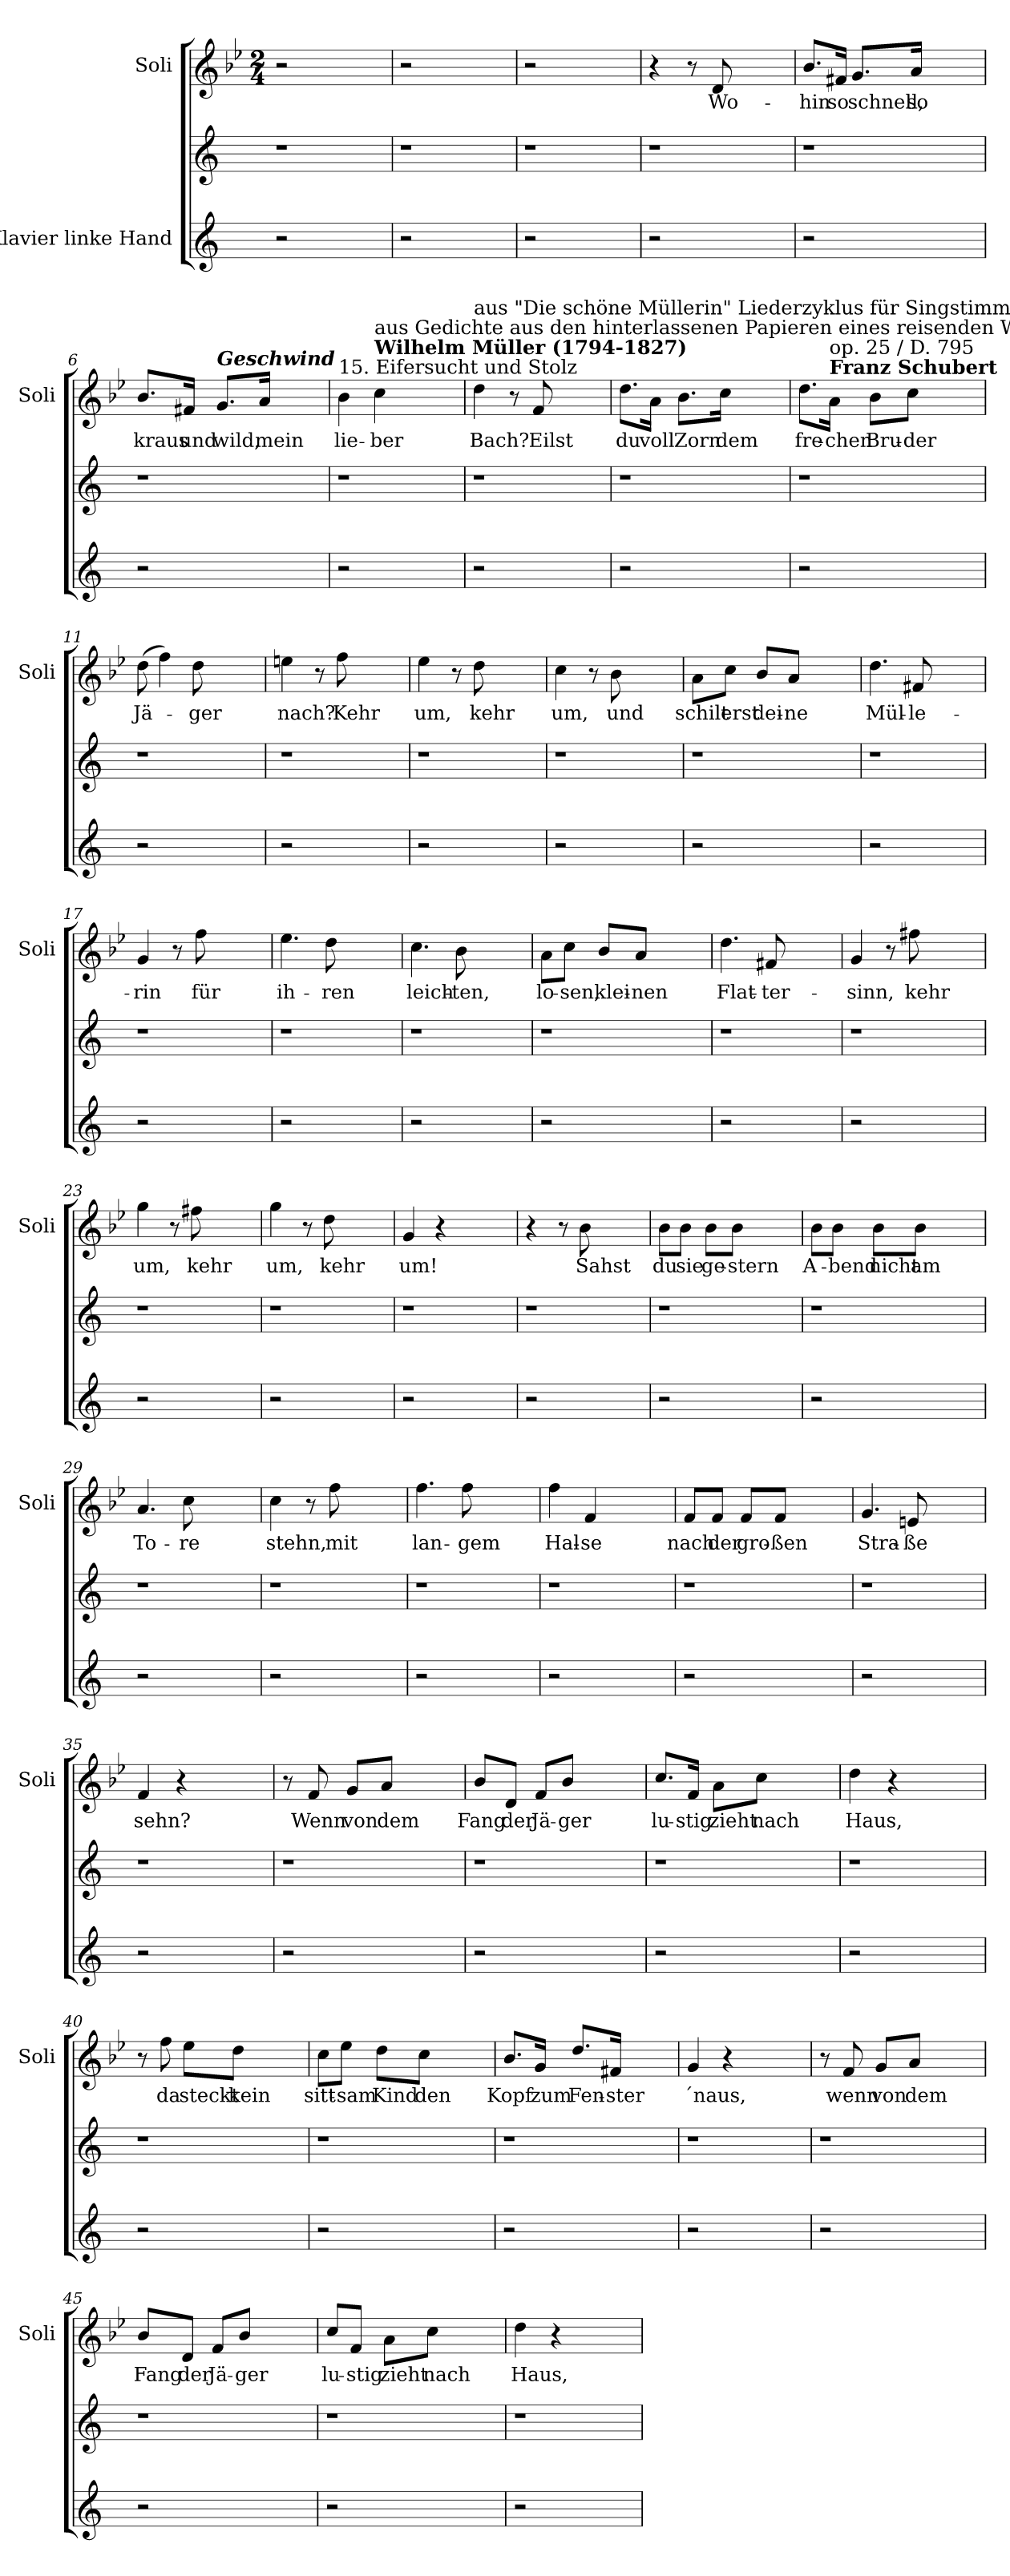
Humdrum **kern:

**kern	**kern	**kern	**text
*part2	*part2	*part1	*part1
*staff3	*staff2	*staff1	*staff1
*I"Klavier linke Hand	*	*I"Soli	*
*	*	*I'Soli	*
*clefG2	*clefG2	*clefG2	*
*k[]	*k[]	*k[b-e-]	*
*	*	*M2/4	*
=1	=1	=1	=1
2r	1r	2r	.
2ryy	.	2ryy	.
=2	=2	=2	=2
2r	1r	2r	.
2ryy	.	2ryy	.
=3	=3	=3	=3
2r	1r	2r	.
2ryy	.	2ryy	.
=4	=4	=4	=4
2r	1r	4r	.
.	.	8r	.
!	!	!	!LO:LY:b
.	.	8d/	Wo-
2ryy	.	2ryy	.
=5	=5	=5	=5
!	!	!	!LO:LY:b
2r	1r	8.b-/L	hin
!	!	!	!LO:LY:b
.	.	16f#X/Jk	so
!	!	!	!LO:LY:b
.	.	8.g/L	schnell,
!	!	!	!LO:LY:b
.	.	16a/Jk	so
2ryy	.	2ryy	.
=6	=6	=6	=6
!	!	!	!LO:LY:b
2r	1r	8.b-/L	kraus
!	!	!	!LO:LY:b
.	.	16f#X/Jk	und
!	!	!LO:TX:a:Bi:t=Geschwind	!
!	!	!	!LO:LY:b
.	.	8.g/L	wild,
!	!	!	!LO:LY:b
.	.	16a/Jk	mein
2ryy	.	2ryy	.
=7	=7	=7	=7
!	!	!LO:TX:a:t=15. Eifersucht und Stolz	!
!	!	!	!LO:LY:b
2r	1r	4b-\	lie-
!	!	!LO:TX:a:B:t=Wilhelm Müller (1794-1827)	!
!	!	!LO:TX:a:t=aus Gedichte aus den hinterlassenen Papieren eines reisenden Waldhornisten 1	!
!	!	!	!LO:LY:b
.	.	4cc\	ber
2ryy	.	2ryy	.
!!LO:LB:g=z
=8	=8	=8	=8
!	!	!LO:TX:a:t=aus "Die schöne Müllerin" Liederzyklus für Singstimme und Piano	!
!	!	!	!LO:LY:b
2r	1r	4dd\	Bach?
.	.	8r	.
!	!	!	!LO:LY:b
.	.	8f/	Eilst
2ryy	.	2ryy	.
=9	=9	=9	=9
!	!	!	!LO:LY:b
2r	1r	8.dd\L	du
!	!	!	!LO:LY:b
.	.	16a\Jk	voll
!	!	!	!LO:LY:b
.	.	8.b-\L	Zorn
!	!	!	!LO:LY:b
.	.	16cc\Jk	dem
2ryy	.	2ryy	.
=10	=10	=10	=10
!	!	!	!LO:LY:b
2r	1r	8.dd\L	fre-
!	!	!LO:TX:a:B:t=Franz Schubert	!
!	!	!LO:TX:a:t=op. 25 / D. 795	!
!	!	!	!LO:LY:b
.	.	16a\Jk	chen
!	!	!	!LO:LY:b
.	.	8b-\L	Bru-
!	!	!	!LO:LY:b
.	.	8cc\J	der
2ryy	.	2ryy	.
!!LO:LB:g=z
=11	=11	=11	=11
!	!	!	!LO:LY:b
2r	1r	(8dd\	Jä-
.	.	4ff\)	.
!	!	!	!LO:LY:b
.	.	8dd\	ger
2ryy	.	2ryy	.
=12	=12	=12	=12
!	!	!	!LO:LY:b
2r	1r	4een\	nach?
.	.	8r	.
!	!	!	!LO:LY:b
.	.	8ff\	Kehr
2ryy	.	2ryy	.
=13	=13	=13	=13
!	!	!	!LO:LY:b
2r	1r	4ee-\	um,
.	.	8r	.
!	!	!	!LO:LY:b
.	.	8dd\	kehr
2ryy	.	2ryy	.
=14	=14	=14	=14
!	!	!	!LO:LY:b
2r	1r	4cc\	um,
.	.	8r	.
!	!	!	!LO:LY:b
.	.	8b-\	und
2ryy	.	2ryy	.
=15	=15	=15	=15
!	!	!	!LO:LY:b
2r	1r	8a\L	schilt
!	!	!	!LO:LY:b
.	.	8cc\J	erst
!	!	!	!LO:LY:b
.	.	8b-/L	dei-
!	!	!	!LO:LY:b
.	.	8a/J	ne
2ryy	.	2ryy	.
!!LO:LB:g=z
=16	=16	=16	=16
!	!	!	!LO:LY:b
2r	1r	4.dd\	Mül-
!	!	!	!LO:LY:b
.	.	8f#X/	le-
2ryy	.	2ryy	.
=17	=17	=17	=17
!	!	!	!LO:LY:b
2r	1r	4g/	rin
.	.	8r	.
!	!	!	!LO:LY:b
.	.	8ff\	für
2ryy	.	2ryy	.
=18	=18	=18	=18
!	!	!	!LO:LY:b
2r	1r	4.ee-\	ih-
!	!	!	!LO:LY:b
.	.	8dd\	ren
2ryy	.	2ryy	.
=19	=19	=19	=19
!	!	!	!LO:LY:b
2r	1r	4.cc\	leich-
!	!	!	!LO:LY:b
.	.	8b-\	ten,
2ryy	.	2ryy	.
=20	=20	=20	=20
!	!	!	!LO:LY:b
2r	1r	8a\L	lo-
!	!	!	!LO:LY:b
.	.	8cc\J	sen,
!	!	!	!LO:LY:b
.	.	8b-/L	klei-
!	!	!	!LO:LY:b
.	.	8a/J	nen
2ryy	.	2ryy	.
=21	=21	=21	=21
!	!	!	!LO:LY:b
2r	1r	4.dd\	Flat-
!	!	!	!LO:LY:b
.	.	8f#X/	ter-
2ryy	.	2ryy	.
!!LO:PB:g=z
=22	=22	=22	=22
!	!	!	!LO:LY:b
2r	1r	4g/	sinn,
.	.	8r	.
!	!	!	!LO:LY:b
.	.	8ff#X\	kehr
2ryy	.	2ryy	.
=23	=23	=23	=23
!	!	!	!LO:LY:b
2r	1r	4gg\	um,
.	.	8r	.
!	!	!	!LO:LY:b
.	.	8ff#X\	kehr
2ryy	.	2ryy	.
=24	=24	=24	=24
!	!	!	!LO:LY:b
2r	1r	4gg\	um,
.	.	8r	.
!	!	!	!LO:LY:b
.	.	8dd\	kehr
2ryy	.	2ryy	.
=25	=25	=25	=25
!	!	!	!LO:LY:b
2r	1r	4g/	um!
.	.	4r	.
2ryy	.	2ryy	.
=26	=26	=26	=26
2r	1r	4r	.
.	.	8r	.
!	!	!	!LO:LY:b
.	.	8b-\	Sahst
2ryy	.	2ryy	.
=27	=27	=27	=27
!	!	!	!LO:LY:b
2r	1r	8b-\L	du
!	!	!	!LO:LY:b
.	.	8b-\J	sie
!	!	!	!LO:LY:b
.	.	8b-\L	ge-
!	!	!	!LO:LY:b
.	.	8b-\J	stern
2ryy	.	2ryy	.
!!LO:LB:g=z
=28	=28	=28	=28
!	!	!	!LO:LY:b
2r	1r	8b-\L	A-
!	!	!	!LO:LY:b
.	.	8b-\J	bend
!	!	!	!LO:LY:b
.	.	8b-\L	nicht
!	!	!	!LO:LY:b
.	.	8b-\J	am
2ryy	.	2ryy	.
=29	=29	=29	=29
!	!	!	!LO:LY:b
2r	1r	4.a/	To-
!	!	!	!LO:LY:b
.	.	8cc\	re
2ryy	.	2ryy	.
=30	=30	=30	=30
!	!	!	!LO:LY:b
2r	1r	4cc\	stehn,
.	.	8r	.
!	!	!	!LO:LY:b
.	.	8ff\	mit
2ryy	.	2ryy	.
=31	=31	=31	=31
!	!	!	!LO:LY:b
2r	1r	4.ff\	lan-
!	!	!	!LO:LY:b
.	.	8ff\	gem
2ryy	.	2ryy	.
=32	=32	=32	=32
!	!	!	!LO:LY:b
2r	1r	4ff\	Hal-
!	!	!	!LO:LY:b
.	.	4f/	se
2ryy	.	2ryy	.
!!LO:LB:g=z
=33	=33	=33	=33
!	!	!	!LO:LY:b
2r	1r	8f/L	nach
!	!	!	!LO:LY:b
.	.	8f/J	der
!	!	!	!LO:LY:b
.	.	8f/L	gro-
!	!	!	!LO:LY:b
.	.	8f/J	ßen
2ryy	.	2ryy	.
=34	=34	=34	=34
!	!	!	!LO:LY:b
2r	1r	4.g/	Stra-
!	!	!	!LO:LY:b
.	.	8en/	ße
2ryy	.	2ryy	.
=35	=35	=35	=35
!	!	!	!LO:LY:b
2r	1r	4f/	sehn?
.	.	4r	.
2ryy	.	2ryy	.
=36	=36	=36	=36
2r	1r	8r	.
!	!	!	!LO:LY:b
.	.	8f/	Wenn
!	!	!	!LO:LY:b
.	.	8g/L	von
!	!	!	!LO:LY:b
.	.	8a/J	dem
2ryy	.	2ryy	.
=37	=37	=37	=37
!	!	!	!LO:LY:b
2r	1r	8b-/L	Fang
!	!	!	!LO:LY:b
.	.	8d/J	der
!	!	!	!LO:LY:b
.	.	8f/L	Jä-
!	!	!	!LO:LY:b
.	.	8b-/J	ger
2ryy	.	2ryy	.
!!LO:LB:g=z
=38	=38	=38	=38
!	!	!	!LO:LY:b
2r	1r	8.cc/L	lu-
!	!	!	!LO:LY:b
.	.	16f/Jk	stig
!	!	!	!LO:LY:b
.	.	8a\L	zieht
!	!	!	!LO:LY:b
.	.	8cc\J	nach
2ryy	.	2ryy	.
=39	=39	=39	=39
!	!	!	!LO:LY:b
2r	1r	4dd\	Haus,
.	.	4r	.
2ryy	.	2ryy	.
=40	=40	=40	=40
2r	1r	8r	.
!	!	!	!LO:LY:b
.	.	8ff\	da
!	!	!	!LO:LY:b
.	.	8ee-\L	steckt
!	!	!	!LO:LY:b
.	.	8dd\J	kein
2ryy	.	2ryy	.
=41	=41	=41	=41
!	!	!	!LO:LY:b
2r	1r	8cc\L	sitt-
!	!	!	!LO:LY:b
.	.	8ee-\J	sam
!	!	!	!LO:LY:b
.	.	8dd\L	Kind
!	!	!	!LO:LY:b
.	.	8cc\J	den
2ryy	.	2ryy	.
!!LO:LB:g=z
=42	=42	=42	=42
!	!	!	!LO:LY:b
2r	1r	8.b-/L	Kopf
!	!	!	!LO:LY:b
.	.	16g/Jk	zum
!	!	!	!LO:LY:b
.	.	8.dd/L	Fen-
!	!	!	!LO:LY:b
.	.	16f#X/Jk	ster
2ryy	.	2ryy	.
=43	=43	=43	=43
!	!	!	!LO:LY:b
2r	1r	4g/	´naus,
.	.	4r	.
2ryy	.	2ryy	.
=44	=44	=44	=44
2r	1r	8r	.
!	!	!	!LO:LY:b
.	.	8f/	wenn
!	!	!	!LO:LY:b
.	.	8g/L	von
!	!	!	!LO:LY:b
.	.	8a/J	dem
2ryy	.	2ryy	.
=45	=45	=45	=45
!	!	!	!LO:LY:b
2r	1r	8b-/L	Fang
!	!	!	!LO:LY:b
.	.	8d/J	der
!	!	!	!LO:LY:b
.	.	8f/L	Jä-
!	!	!	!LO:LY:b
.	.	8b-/J	ger
2ryy	.	2ryy	.
=46	=46	=46	=46
!	!	!	!LO:LY:b
2r	1r	8cc/L	lu-
!	!	!	!LO:LY:b
.	.	8f/J	stig
!	!	!	!LO:LY:b
.	.	8a\L	zieht
!	!	!	!LO:LY:b
.	.	8cc\J	nach
2ryy	.	2ryy	.
!!LO:PB:g=z
=47	=47	=47	=47
!	!	!	!LO:LY:b
2r	1r	4dd\	Haus,
.	.	4r	.
2ryy	.	2ryy	.
=	=	=	=
*-	*-	*-	*-
